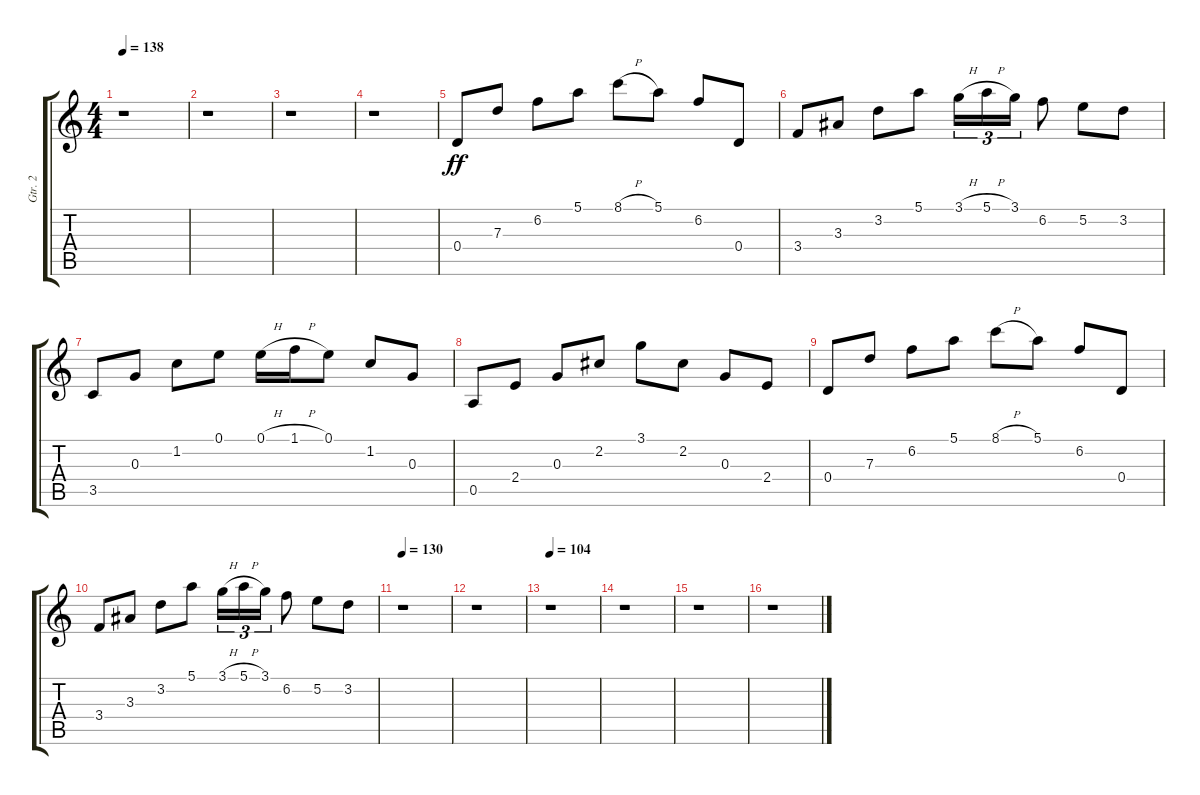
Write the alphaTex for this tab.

\track ("Gtr. 2" "Gtr. 2") {instrument electricguitarjazz}
\staff {score tabs}
\tuning (E4 B3 G3 D3 A2 E2) {hide}
\ts (4 4)
\tempo 138
\clef g2
\ks c
r.1{dy ff} |
r.1 |
r.1 |
r.1 |
0.4.8 7.3.8 6.2.8 5.1.8 8.1{h}.8 5.1.8 6.2.8 0.4.8 |
3.4.8 3.3.8 3.2.8 5.1.8 3.1{h}.16{tu (3 2)} 5.1{h}.16{tu (3 2)} 3.1.16{tu (3 2)} 6.2.8 5.2.8 3.2.8 |
3.5.8 0.3.8 1.2.8 0.1.8 0.1{h}.16 1.1{h}.16 0.1.8 1.2.8 0.3.8 |
0.5.8 2.4.8 0.3.8 2.2.8 3.1.8 2.2.8 0.3.8 2.4.8 |
0.4.8 7.3.8 6.2.8 5.1.8 8.1{h}.8 5.1.8 6.2.8 0.4.8 |
3.4.8 3.3.8 3.2.8 5.1.8 3.1{h}.16{tu (3 2)} 5.1{h}.16{tu (3 2)} 3.1.16{tu (3 2)} 6.2.8 5.2.8 3.2.8 |
\tempo 130
r.1 |
r.1 |
\tempo 104
r.1 |
r.1 |
r.1 |
r.1
